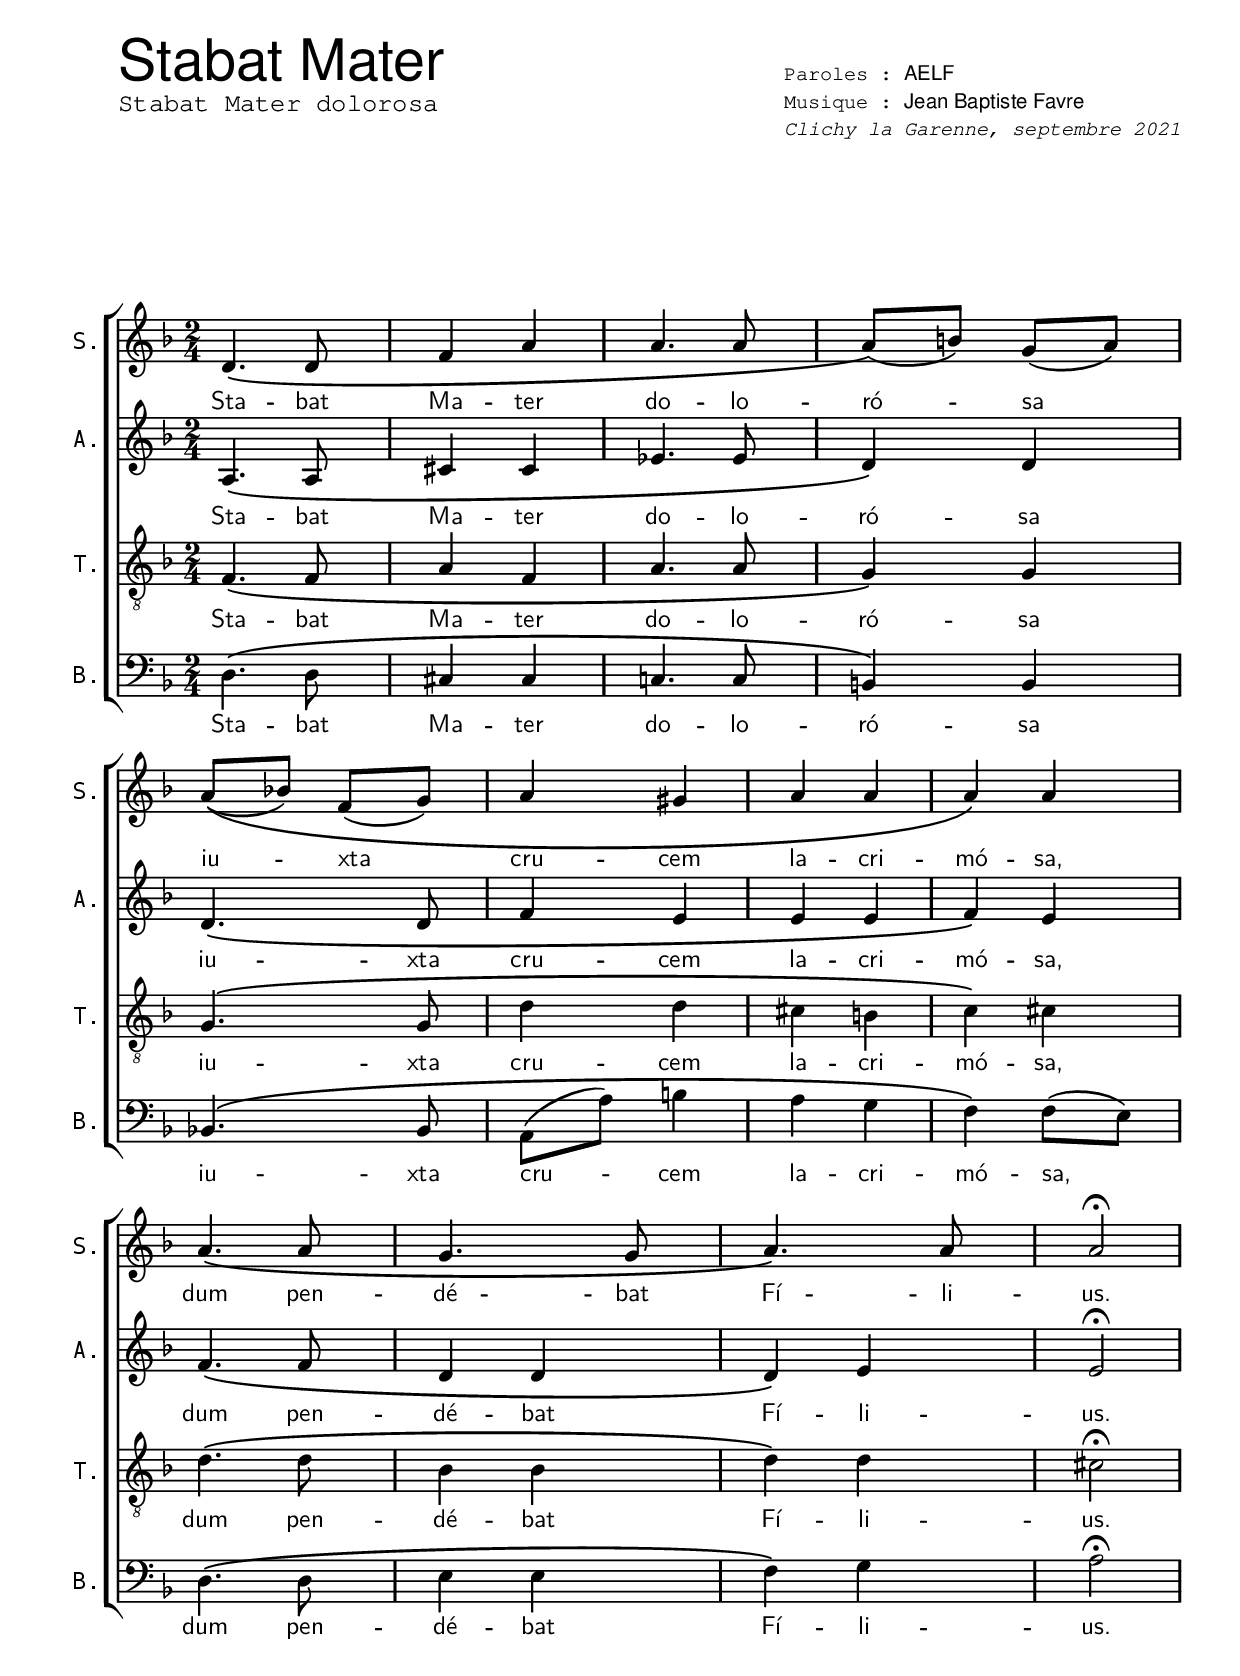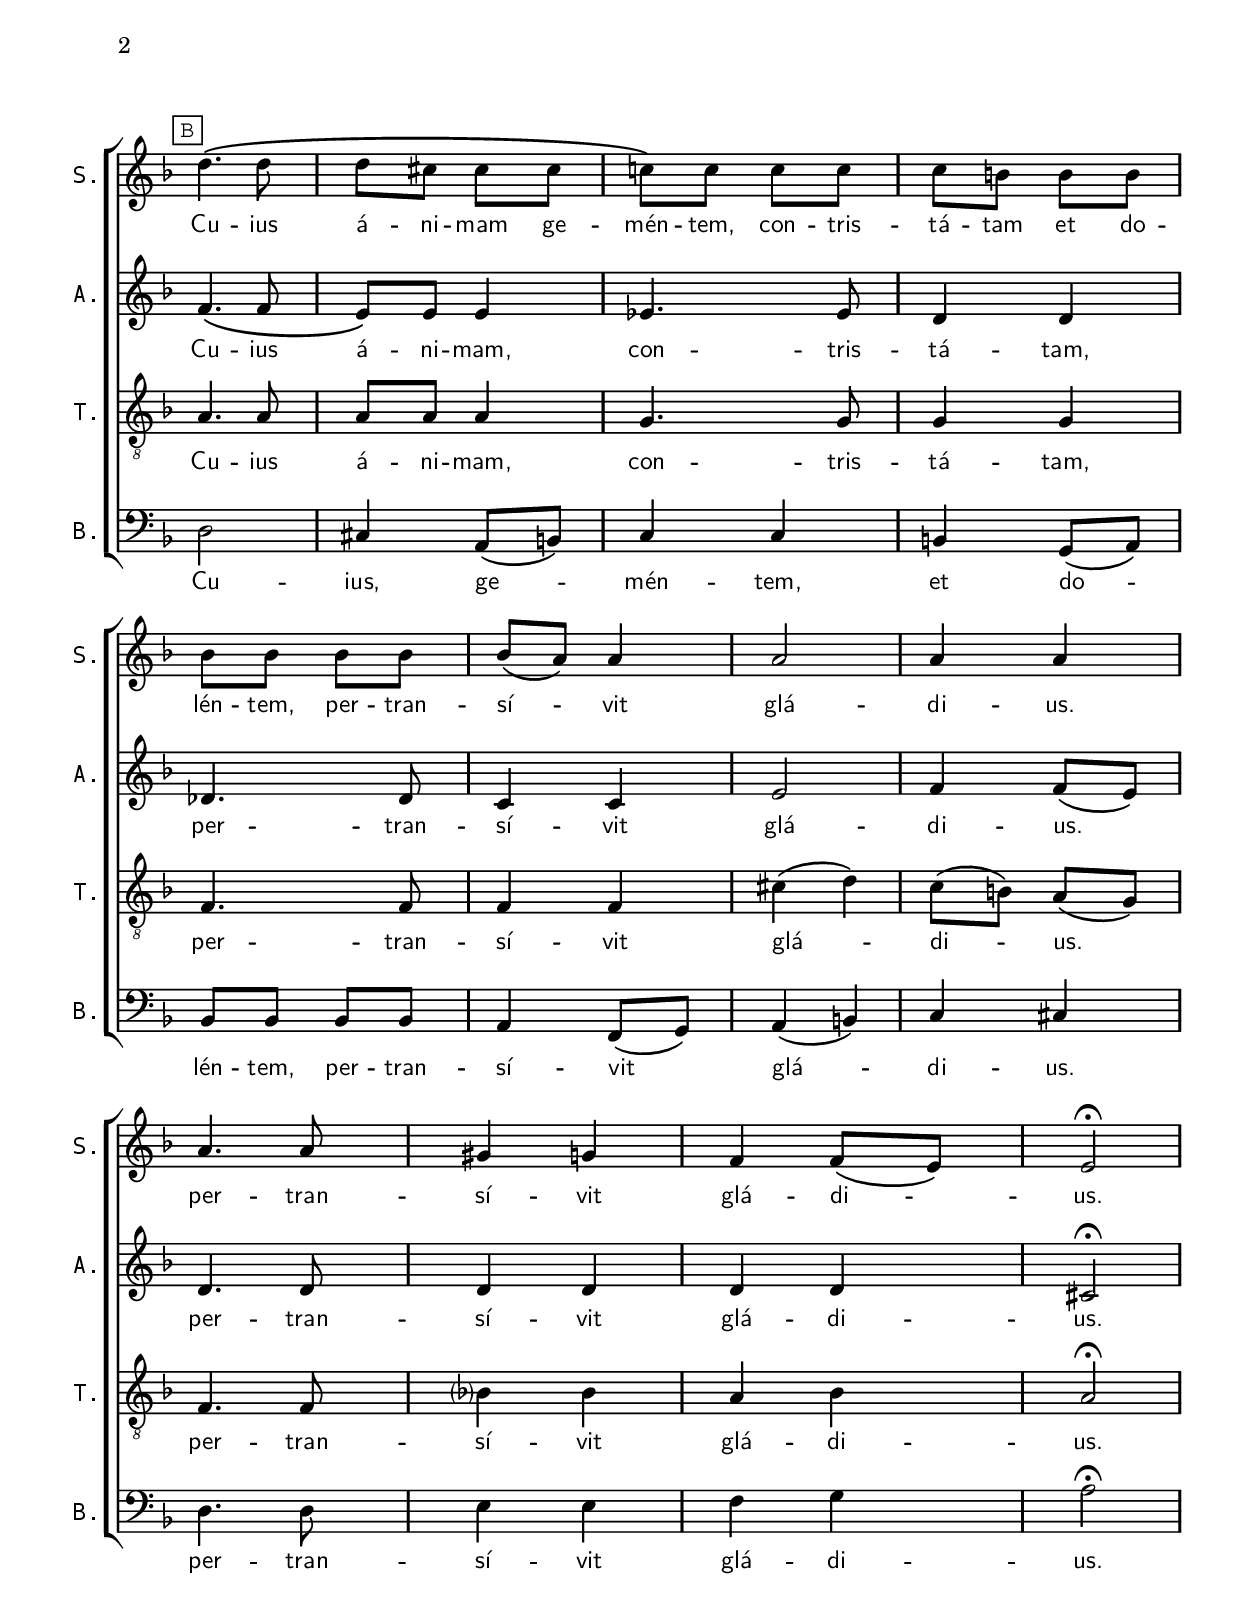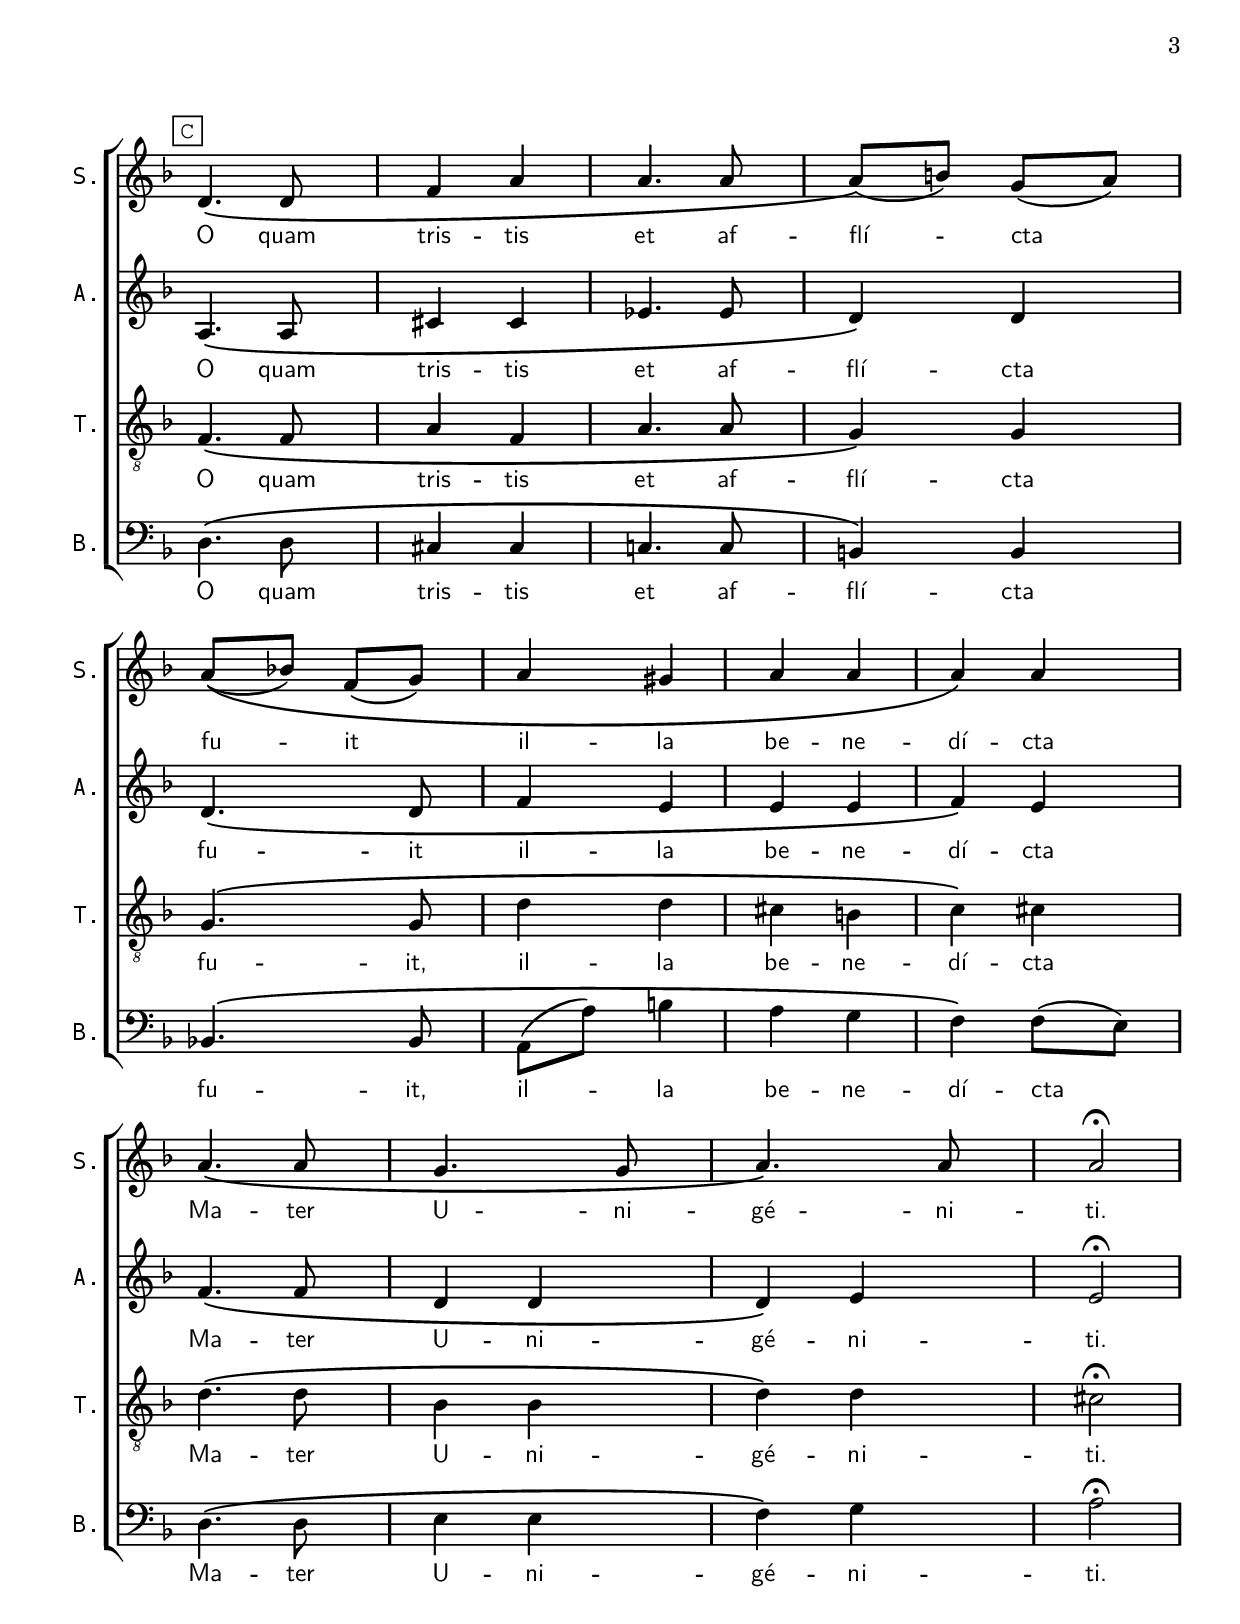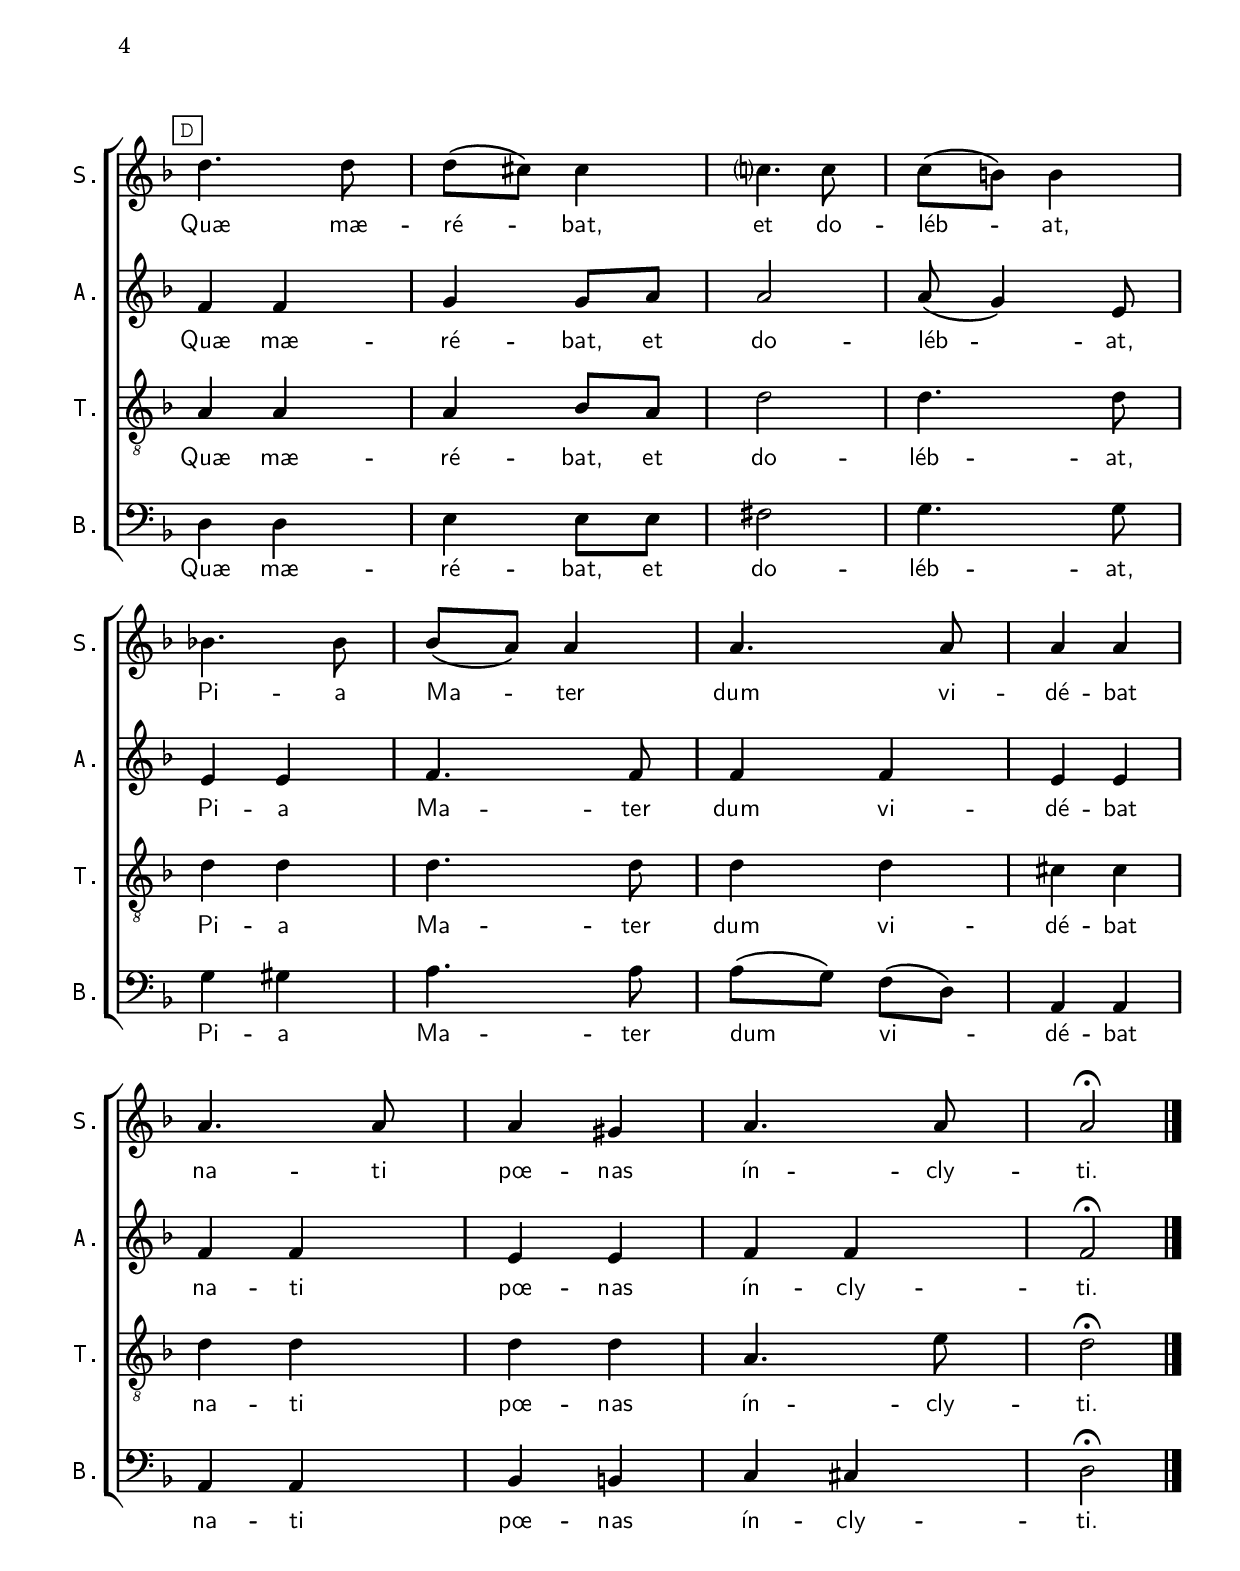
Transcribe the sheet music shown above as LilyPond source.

\version "2.22.0"
\language "english"
\include "gregorian.ly"
\include "../libs/commonFunctions.ily"

headers = \header {
  title = "Stabat Mater"
  subtitle = "Stabat Mater dolorosa"
  composer = "Jean Baptiste Favre"
  poet = "AELF"
  dedication = "Clichy la Garenne, septembre 2021"
  }

%%%%%%%%%%%%%%%%%%%%%%%%%%
%%%%%     Répons     %%%%%
%%%%%%%%%%%%%%%%%%%%%%%%%%
reponsRhythms = {
  \key f \major \time 2/4
  s2*4 \break
  s2*4 \break
  s2*4 \pageBreak
  \markCustom "B"
  s2*4 \break
  s2*4 \break
  s2*4 \pageBreak
  \markCustom "C"
  s2*4 \break
  s2*4 \break
  s2*4 \pageBreak
  \markCustom "D"
  s2*4 \break
  s2*4 \break
  s2*4 \pageBreak
%{  \markCustom "E"
  s2*4 \break
  s2*4 \break
  s2*4 \pageBreak
  \markCustom "F"
  s2*4 \break
  s2*4 \break
  s2*4 \pageBreak
  \markCustom "G"
  s2*4 \break
  s2*4 \break
  s2*4 \pageBreak
  \markCustom "H"
  s2*4 \break
  s2*4 \break
  s2*4 \pageBreak
%}  \bar "|." \break
  }
reponsSopranosMusic = {
  \relative c' {
    d4.\( d8 f4 a a4. a8 a8\) (b) g (a)
    a8\( (bf!) f (g) a4 gs a4 a a\) a
    a4.\( a8 g4. g8 a4.\) a8 a2\fermata
  }

  \relative c''{
    d4.\( d8 d cs cs cs c!8\) c c c c b b b
    bf8 bf bf bf bf (a) a4 a2 a4 a
    a4. a8 gs4 g f f8 (e) e2\fermata
  }

  \relative c' {
    d4.\( d8 f4 a a4. a8 a8\) (b) g (a)
    a8\( (bf!) f (g) a4 gs a4 a a\) a
    a4.\( a8 g4. g8 a4.\) a8 a2\fermata
  }

  \relative c''{
    d4. d8 d8 (cs) cs4 c?4. c8 c8 (b) b4
    bf!4. bf8 bf8 (a) a4 a4. a8 a4 a4
    a4. a8 a4 gs a4. a8 a2\fermata
  }

%{  \relative c' {
    d4.\( d8 f4 a a4. a8 a8\) (b) g (a)
    a8\( (bf!) f (g) a4 gs a4 a a\) a
    a4.\( a8 g4. g8 a4.\) a8 a2\fermata
  }

  \relative c''{
    d4.\( d8 d cs cs cs c!8\) c c c c b b b
    bf8 bf bf bf bf (a) a4 a2 a4 a
    a4. a8 gs4 g f f8 (e) e2\fermata
  }

  \relative c' {
    d4.\( d8 f4 a a4. a8 a8\) (b) g (a)
    a8\( (bf!) f (g) a4 gs a4 a a\) a
    a4.\( a8 g4. g8 a4.\) a8 a2\fermata
  }

  \relative c''{
    d4. d8 d8 (cs) cs4 c?4. c8 c8 (b) b4
    bf!4. bf8 bf8 (a) a4 a4. a8 a4 a4
    a4. a8 a4 gs a4. a8 a2\fermata
  }
%}
}
reponsAltosMusic = {
  \relative c' {
    a4.\( a8 cs4 cs ef4. ef8 d4\) d
    d4.\( d8 f4 e e e f\) e
    f4.\( f8 d4 d d\) e e2\fermata
  }
  \relative c'{
    f4.\( f8 e8\) e e4 ef4. ef8 d4 d4
    df4. df8 c4 c4 e2 f4 f8 (e)
    d4. d8 d4 d d d cs2\fermata
  }
  \relative c'{
    a4.\( a8 cs4 cs ef4. ef8 d4\) d
    d4.\( d8 f4 e e e f\) e
    f4.\( f8 d4 d d\) e e2\fermata
  }
  \relative c'{
    f4 f g4 g8 a a2 a8 (g4) e8
    e4 e f4. f8 f4 f e e4
    f4 f e e f f f2\fermata
  }
%{  \relative c'{
    a4.\( a8 cs4 cs ef4. ef8 d4\) d
    d4.\( d8 f4 e e e f\) e
    f4.\( f8 d4 d d\) e e2\fermata
  }
  \relative c'{
    f4.\( f8 e8\) e e4 ef4. ef8 d4 d4
    df4. df8 c4 c4 e2 f4 f8 (e)
    d4. d8 d4 d d d cs2\fermata
  }
  \relative c'{
    a4.\( a8 cs4 cs ef4. ef8 d4\) d
    d4.\( d8 f4 e e e f\) e
    f4.\( f8 d4 d d\) e e2\fermata
  }
  \relative c'{
    f4 f g4 g8 a a2 a8 (g4) e8
    e4 e f4. f8 f4 f e e4
    f4 f e e f f f2\fermata
  }
%}
}
reponsTenorsMusic =  {
  \relative c {
    f4.\( f8 a4 f a4. a8 g4\) g
    g4.\( g8 d'4 d cs b! c\) cs
    d4.\( d8 bf4 bf d4\) d cs2\fermata
  }
  \relative c' {
    a4. a8 a8 a a4 g4. g8 g4 g4
    f4. f8 f4 f4 cs'4 (d) c8 (b) a8 (g)
    f4. f8 bf?4 bf a bf a2\fermata
  }
  \relative c {
    f4.\( f8 a4 f a4. a8 g4\) g
    g4.\( g8 d'4 d cs b! c\) cs
    d4.\( d8 bf4 bf d4\) d cs2\fermata
  }
  \relative c' {
    a4 a a4 bf8 a d2 d4. d8
    d4 d d4. d8 d4 d cs cs4
    d4 d d d a4. e'8 d2\fermata
  }
%{  \relative c {
    f4.\( f8 a4 f a4. a8 g4\) g
    g4.\( g8 d'4 d cs b! c\) cs
    d4.\( d8 bf4 bf d4\) d cs2\fermata
  }
  \relative c' {
    a4. a8 a8 a a4 g4. g8 g4 g4
    f4. f8 f4 f4 cs'4 (d) c8 (b) a8 (g)
    f4. f8 bf?4 bf a bf a2\fermata
  }
  \relative c {
    f4.\( f8 a4 f a4. a8 g4\) g
    g4.\( g8 d'4 d cs b! c\) cs
    d4.\( d8 bf4 bf d4\) d cs2\fermata
  }
  \relative c' {
    a4 a a4 bf8 a d2 d4. d8
    d4 d d4. d8 d4 d cs cs4
    d4 d d d a4. e'8 d2\fermata
  }
%}
}
reponsBassesMusic =  {
  \relative c {
    d4.\( d8 cs4 cs c!4. c8 b4\) b
    bf!4.\( bf8 a8 (a') b4 a g f\) f8 (e)
    d4.\( d8 e4 e f\) g a2\fermata
  }
  \relative c {
    d2 cs4 a8 (b) c4 c4 b4 g8 (a)
    bf8 bf bf bf a4 f8 (g) a4 (b) c cs
    d4. d8 e4 e f g a2\fermata
  }
  \relative c {
    d4.\( d8 cs4 cs c!4. c8 b4\) b
    bf!4.\( bf8 a8 (a') b4 a g f\) f8 (e)
    d4.\( d8 e4 e f\) g a2\fermata
  }
  \relative c {
    d4 d e4 e8 e fs2 g4. g8
    g4 gs a4. a8 a8 (g) f (d) a4 a4
    a4 a bf b c cs d2\fermata
  }
%{  \relative c {
    d4.\( d8 cs4 cs c!4. c8 b4\) b
    bf!4.\( bf8 a8 (a') b4 a g f\) f8 (e)
    d4.\( d8 e4 e f\) g a2\fermata
  }
  \relative c {
    d2 cs4 a8 (b) c4 c4 b4 g8 (a)
    bf8 bf bf bf a4 f8 (g) a4 (b) c cs
    d4. d8 e4 e f g a2\fermata
  }
  \relative c {
    d4.\( d8 cs4 cs c!4. c8 b4\) b
    bf!4.\( bf8 a8 (a') b4 a g f\) f8 (e)
    d4.\( d8 e4 e f\) g a2\fermata
  }
  \relative c {
    d4 d e4 e8 e fs2 g4. g8
    g4 gs a4. a8 a8 (g) f (d) a4 a4
    a4 a bf b c cs d2\fermata
  }
%}
}
reponsLyrics = \lyricmode {
  Sta -- bat Ma -- ter do -- lo -- ró -- sa
  iu -- xta cru -- cem la -- cri -- mó -- sa,
  dum pen -- dé -- bat Fí -- li -- us.

  Cu -- ius á -- ni -- mam ge -- mén -- tem,
  con -- tris -- tá -- tam et do -- lén -- tem,
  per -- tran -- sí -- vit glá -- di -- us.
  per -- tran -- sí -- vit glá -- di -- us.

  O quam tris -- tis et af -- flí -- cta
  fu -- it il -- la be -- ne -- dí -- cta
  Ma -- ter U -- ni -- gé -- ni -- ti.

  Quæ mæ -- ré -- bat, et do -- léb -- at,
  Pi -- a Ma -- ter dum vi -- dé -- bat
  na -- ti pœ -- nas ín -- cly -- ti.

  Quis est ho -- mo, qui non fle -- ret,
  Ma -- trem Chri -- sti si vi -- dé -- ret
  in tan -- to sup -- plí -- ci -- o&nbsp;?

  Quis non pos -- set con -- tri -- stá -- ri,
  Pi -- am Ma -- trem con -- tem -- pla -- ri
  do -- len -- tem cum Fi -- li -- o&nbsp;?
  do -- len -- tem cum Fi -- li -- o&nbsp;?

  Pro pec -- cá -- tis su -- æ gen -- tis
  vi -- dit Ie -- sum in tor -- mén -- tis
  et fla -- gél -- lis súb -- di -- tum.

  Vi -- dit su -- um dul -- cem na -- tum
  Mo -- ri -- én -- tem de -- so -- lá -- tum,
  Dum e -- mí -- sit spí -- ri -- tum.

Eia Mater, fons amóris,
Me sentíre vim dolóris
Fac, ut tecum lugéam.

Fac, ut ardeat cor meum
In amando Christum Deum,
Ut sibi complaceam.

Sancta Mater, istud agas,
Crucifixi fige plagas
Cordi meo valide.

Tui nati vulnerati,
Tam dignati pro me pati,
Pœnas mecum divide.

Fac me tecum pie flere,
Crucifixo condolere,
Donec ego vixero.

Iuxta Crucem tecum stare,
Et me tibi sociare
In planctu desidero.

Virgo virginum præclara,
Mihi iam non sis amara :
Fac me tecum plangere.

Fac ut portem Christi mortem,
Passionis fac consortem,
Et plagas recolere.

Fac me plagis vulnerari,
Fac me Cruce inebriari
Et cruore Filii.

Flammis ne urar succensus
Per te, Virgo, sim defensus
In die iudicii

Christe, cum sit hinc exire,
Da per Matrem me venire
Ad palmam victoriæ.

Quando corpus morietur,
Fac ut animæ donetur
Paradisi gloria.
}
reponsAltoLyrics = \lyricmode {
  Sta -- bat Ma -- ter do -- lo -- ró -- sa
  iu -- xta cru -- cem la -- cri -- mó -- sa,
  dum pen -- dé -- bat Fí -- li -- us.

  Cu -- ius á -- ni -- mam, %ge -- mén -- tem,
  con -- tris -- tá -- tam, %et do -- lén -- tem,
  per -- tran -- sí -- vit glá -- di -- us.
  per -- tran -- sí -- vit glá -- di -- us.

  O quam tris -- tis et af -- flí -- cta
  fu -- it il -- la be -- ne -- dí -- cta
  Ma -- ter U -- ni -- gé -- ni -- ti.

  Quæ mæ -- ré -- bat, et do -- léb -- at,
  Pi -- a Ma -- ter dum vi -- dé -- bat
  na -- ti pœ -- nas ín -- cly -- ti.

  Quis est ho -- mo, qui non fle -- ret,
  Ma -- trem Chri -- sti si vi -- dé -- ret
  in tan -- to sup -- plí -- ci -- o&nbsp;?

  Quis non pos -- set con -- tri -- stá -- ri,
  Pi -- am Ma -- trem con -- tem -- pla -- ri
  do -- len -- tem cum Fi -- li -- o&nbsp;?

  Pro pec -- cá -- tis su -- æ gen -- tis
  vi -- dit Ie -- sum in tor -- mén -- tis
  et fla -- gél -- lis súb -- di -- tum.

  Vi -- dit su -- um dul -- cem na -- tum
  Mo -- ri -- én -- tem de -- so -- lá -- tum,
  Dum e -- mí -- sit spí -- ri -- tum.

}
reponsTenorLyrics = \lyricmode {
  Sta -- bat Ma -- ter do -- lo -- ró -- sa
  iu -- xta cru -- cem la -- cri -- mó -- sa,
  dum pen -- dé -- bat Fí -- li -- us.

  Cu -- ius á -- ni -- mam, %ge -- mén -- tem,
  con -- tris -- tá -- tam, %et do -- lén -- tem,
  per -- tran -- sí -- vit glá -- di -- us.
  per -- tran -- sí -- vit glá -- di -- us.

  O quam tris -- tis et af -- flí -- cta
  fu -- it, il -- la be -- ne -- dí -- cta
  Ma -- ter U -- ni -- gé -- ni -- ti.

  Quæ mæ -- ré -- bat, et do -- léb -- at,
  Pi -- a Ma -- ter dum vi -- dé -- bat
  na -- ti pœ -- nas ín -- cly -- ti.

  Quis est ho -- mo, qui non fle -- ret,
  Ma -- trem Chri -- sti si vi -- dé -- ret
  in tan -- to sup -- plí -- ci -- o&nbsp;?

  Quis non pos -- set con -- tri -- stá -- ri,
  Pi -- am Ma -- trem con -- tem -- pla -- ri
  do -- len -- tem cum Fi -- li -- o&nbsp;?

  Pro pec -- cá -- tis su -- æ gen -- tis
  vi -- dit Ie -- sum in tor -- mén -- tis
  et fla -- gél -- lis súb -- di -- tum.

  Vi -- dit su -- um dul -- cem na -- tum
  Mo -- ri -- én -- tem de -- so -- lá -- tum,
  Dum e -- mí -- sit spí -- ri -- tum.

}
reponsBassLyrics = \lyricmode {
  Sta -- bat Ma -- ter do -- lo -- ró -- sa
  iu -- xta cru -- cem la -- cri -- mó -- sa,
  dum pen -- dé -- bat Fí -- li -- us.

  Cu -- ius, ge -- mén -- tem,
  et do -- lén -- tem,
  per -- tran -- sí -- vit glá -- di -- us.
  per -- tran -- sí -- vit glá -- di -- us.

  O quam tris -- tis et af -- flí -- cta
  fu -- it, il -- la be -- ne -- dí -- cta
  Ma -- ter U -- ni -- gé -- ni -- ti.

  Quæ mæ -- ré -- bat, et do -- léb -- at,
  Pi -- a Ma -- ter dum vi -- dé -- bat
  na -- ti pœ -- nas ín -- cly -- ti.

  Quis est ho -- mo, qui non fle -- ret,
  Ma -- trem Chri -- sti si vi -- dé -- ret
  in tan -- to sup -- plí -- ci -- o&nbsp;?

  Quis non pos -- set con -- tri -- stá -- ri,
  Pi -- am Ma -- trem con -- tem -- pla -- ri
  do -- len -- tem cum Fi -- li -- o&nbsp;?

  Pro pec -- cá -- tis su -- æ gen -- tis
  vi -- dit Ie -- sum in tor -- mén -- tis
  et fla -- gél -- lis súb -- di -- tum.

  Vi -- dit su -- um dul -- cem na -- tum
  Mo -- ri -- én -- tem de -- so -- lá -- tum,
  Dum e -- mí -- sit spí -- ri -- tum.

}

%%%%%%%%%%%%%%%%%%%%%%%%%%%%%%%%%%%%%%%%%%%%
%%%%%          DRAW PARTITION          %%%%%
%%%%%%%%%%%%%%%%%%%%%%%%%%%%%%%%%%%%%%%%%%%%
FirstPageHeaders = \headers
OtherPageHeaders = \header {
  title = ##f
  subtitle = ##f
  composer = ##f
  poet = ##f
  dedication = ##f
  }

\paper {
  top-margin = 1\cm
  bottom-margin = 1\cm
  left-margin = 2\cm
  right-margin = 1\cm
  %indent = 2\cm
  % Plan for recto-verso printing with inner margin
  %two-sided = ##t
  %inner-margin =  2\cm
  %outer-margin = 1.5\cm
  %two-sided = ##f
  %inner-margin =  0\cm
  %outer-margin = 0\cm

  oddFooterMarkup = {}
  #(include-special-characters)

  %#(define fonts
  %  (set-global-fonts
  %   #:music "emmentaler"
  %   #:brace "emmentaler"
  %   #:roman "Latin Modern Roman"
  %   #:sans "Latin Modern Sans"
  %   #:typewriter "Monospace Regular"
  %  ))
  }
FirstScorePaper = \paper {
    markup-system-spacing = #'((basic-distance . 30)
       (minimum-distance . 30)
       (padding . 5)
       (stretchability . 5))
    top-markup-spacing = #'((basic-distance . 3)
       (minimum-distance . 3)
       (padding . 3)
       (stretchability . 3))
    top-system-spacing = #'((basic-distance . 6)
       (minimum-distance . 6)
       (padding . 6)
       (stretchability . 5))
    system-system-spacing = #'((basic-distance . 3)
       (minimum-distance . 3)
       (padding . 3)
       (stretchability . 3))
    scoreTitleMarkup = \markup \columns {
      \fill-line {
          \column {
            \line {
              \left-column {
                \fontsize #8 \sans \fromproperty #'header:title
                \fontsize #1 \typewriter \fromproperty #'header:subtitle
              }
            }
          }
          \column {
            \line {
              \fontsize #-1
              \left-column {
                \line { \concat { \typewriter "Paroles&nbsp;:&nbsp;" \sans \fromproperty #'header:poet \bold " " } }
                \line { \concat { \typewriter "Musique&nbsp;:&nbsp;" \sans \fromproperty #'header:composer \bold " " } }
                \typewriter \italic \fromproperty #'header:dedication
              }
            }
          }
        }
    }
    oddFooterMarkup = {}
  }
OtherScoresPaper = \paper {
    markup-system-spacing = #'((basic-distance . 3)
       (minimum-distance . 3)
       (padding . 3)
       (stretchability . 5))
    top-markup-spacing = #'((basic-distance . 3)
       (minimum-distance . 3)
       (padding . 3)
     4 (stretchability . 5))
    top-system-spacing = #'((basic-distance . 9)
       (minimum-distance . 9)
       (padding . 7)
       (stretchability . 5))
    system-system-spacing = #'((basic-distance . 3)
       (minimum-distance . 3)
       (padding . 3)
      (stretchability . 5))
  }
LastScorePaper = \paper {
    top-system-spacing = #'((basic-distance . 5)
       (minimum-distance . 3)
       (padding . 1)
       (stretchability . 10))
    system-system-spacing = #'((basic-distance . 0)
       (minimum-distance . 0)
       (padding . 1)
       (stretchability . 10))
   score-markup-spacing = #'((basic-distance . 0)
       (minimum-distance . 0)
       (padding . 1)
       (stretchability . 10))
    markup-system-spacing = #'((basic-distance . 5)
       (minimum-distance . 3)
       (padding . 1)
       (stretchability . 10))
}
AllScoreLayout = \layout {
      ragged-last = ##f
      \context {
          \Staff
          %\RemoveEmptyStaves
          \override NoteHead #'style = #'altdefault
          \override InstrumentName #'font-name = #"Monospace Regular"
      }
      \context {
          \PianoStaff
          %\RemoveEmptyStaves
          \override NoteHead #'style = #'altdefault
          \override InstrumentName #'font-name = #"Monospace Regular"
      }
      \context {
          \ChoirStaff
          %\RemoveEmptyStaves
          \override NoteHead #'style = #'altdefault
          \override InstrumentName #'font-name = #"Monospace Regular"
      }
      \override LyricText #'font-name = #"Latin Modern Sans"
      \override Score.RehearsalMark.font-family = #'typewriter
  }
%%%%%%%%%%%%%%%%%%%%%%%%%%%%%%%%%%%%%%%%%%%%%%%%%%%%%%%%%%%%%%%%%%%
%%%%%%%%%%%%%%%%%%%          Antienne          %%%%%%%%%%%%%%%%%%%%
%%%%%%%%%%%%%%%%%%%%%%%%%%%%%%%%%%%%%%%%%%%%%%%%%%%%%%%%%%%%%%%%%%%

\bookpart { % Stance
  \FirstScorePaper
  \score {
    { % Partition Stance
      \new ChoirStaff = "ChoirStaff"
      {
        <<
          \new Staff = "reponsHighStaff" \with { instrumentName = \markup{ "S."} shortInstrumentName = \markup{"S."} }
          <<
            \clef "treble"
            \new Voice = "reponsRhythms" { \reponsRhythms \bar "||" }
            \new Voice = "reponsSoprano" { \oneVoice \reponsSopranosMusic }
            \new Lyrics \lyricsto "reponsSoprano" { \reponsLyrics }
          >>
          \new Staff = "reponsHighStaff" \with { instrumentName = \markup{ "A."} shortInstrumentName = \markup{"A."} }
          <<
            \clef "treble"
            \new Voice = "reponsRhythms" { \reponsRhythms \bar "||" }
            \new Voice = "reponsAlto" { \oneVoice \reponsAltosMusic }
            \new Lyrics \lyricsto "reponsAlto" { \reponsAltoLyrics }
          >>
          \new Staff  = "reponsLowStaff" \with { instrumentName = \markup{ "T."} shortInstrumentName = \markup{"T."} }
          <<
            \clef "treble_8"
            \new Voice = "reponsRhythms" { \reponsRhythms }
            \new Voice = "reponsTenor" { \oneVoice \reponsTenorsMusic }
            \new Lyrics \lyricsto "reponsTenor" { \reponsTenorLyrics }
          >>
          \new Staff  = "reponsLowStaff" \with { instrumentName = \markup{ "B."} shortInstrumentName = \markup{"B."} }
          <<
            \clef "bass"
            \new Voice = "reponsRhythms" { \reponsRhythms }
            \new Voice = "reponsBass" { \oneVoice \reponsBassesMusic }
            \new Lyrics \lyricsto "reponsBass" { \reponsBassLyrics }
          >>
        >>
      }
    }
    \AllScoreLayout
    \FirstPageHeaders
  }
}